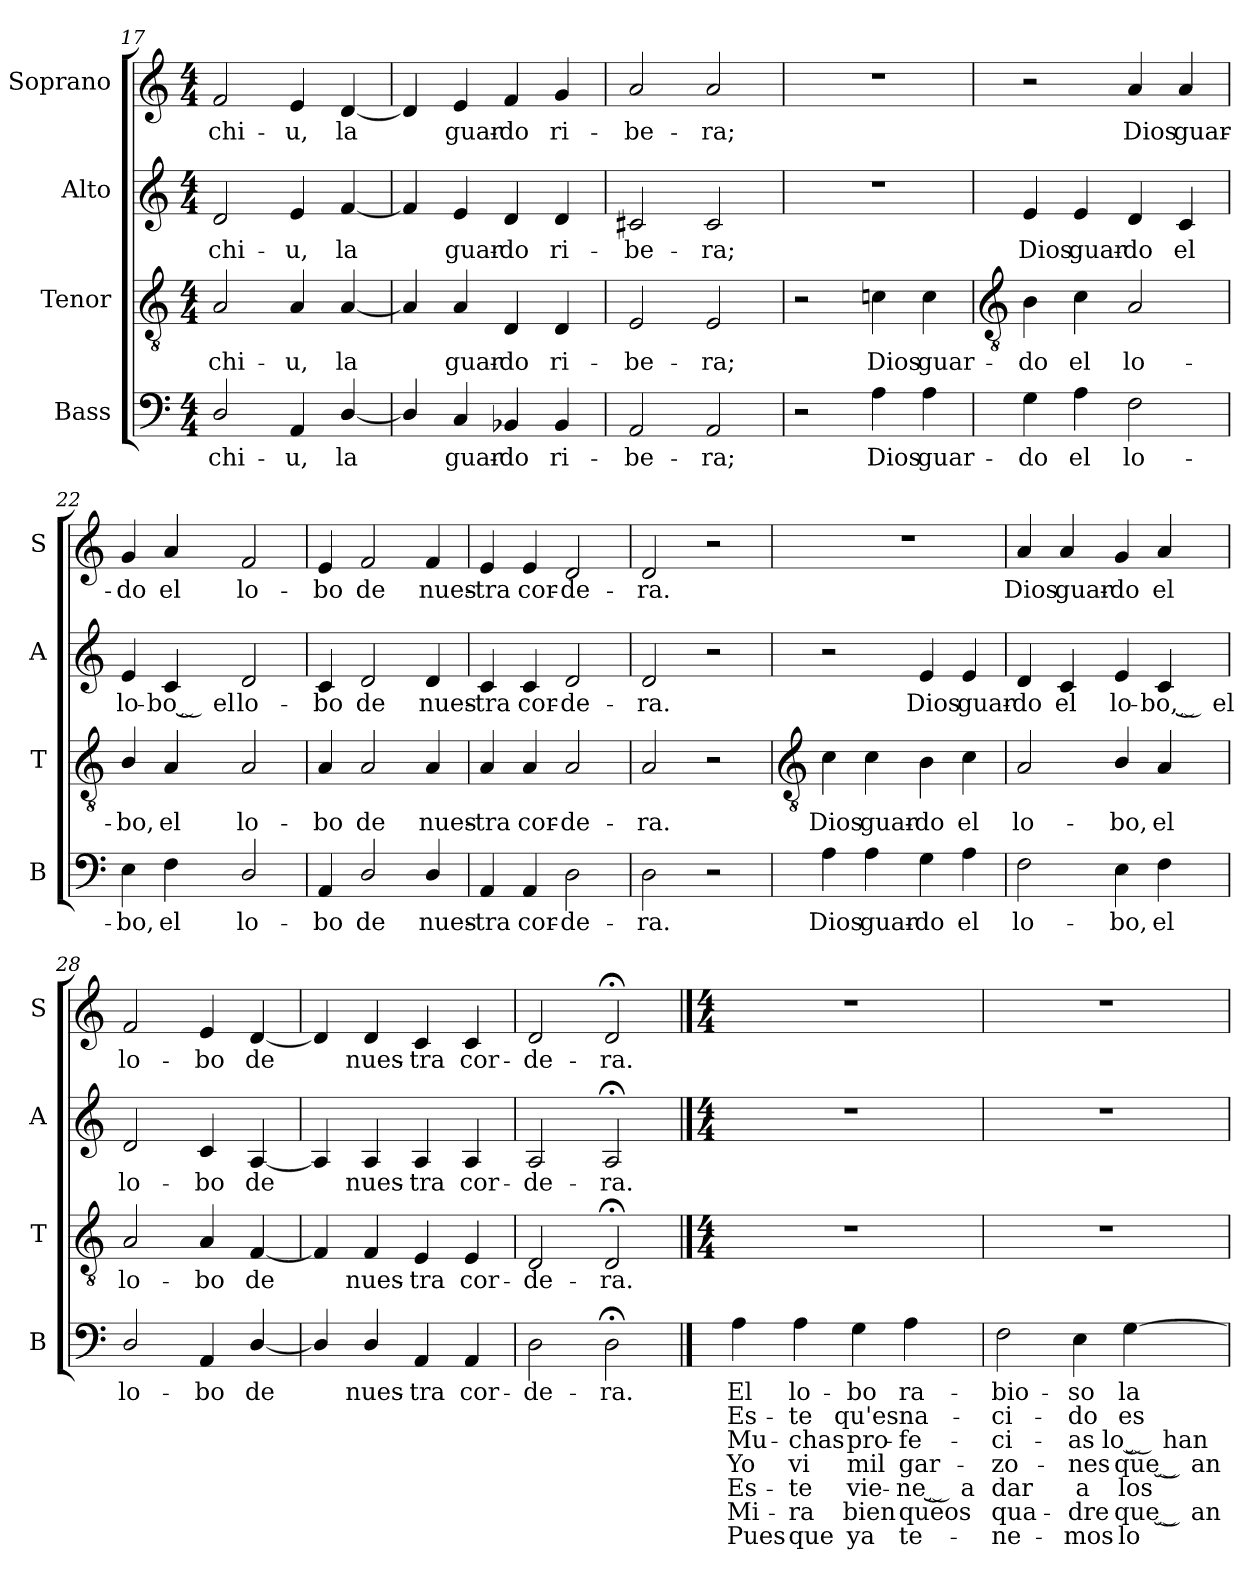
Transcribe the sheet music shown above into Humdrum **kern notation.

**kern	**text	**text	**text	**text	**text	**text	**text	**kern	**text	**kern	**text	**kern	**text
*part4	*part4	*part4	*part4	*part4	*part4	*part4	*part4	*part3	*part3	*part2	*part2	*part1	*part1
*staff4	*staff4	*staff4	*staff4	*staff4	*staff4	*staff4	*staff4	*staff3	*staff3	*staff2	*staff2	*staff1	*staff1
*I"Bass	*	*	*	*	*	*	*	*I"Tenor	*	*I"Alto	*	*I"Soprano	*
*I'B	*	*	*	*	*	*	*	*I'T	*	*I'A	*	*I'S	*
*clefF4	*	*	*	*	*	*	*	*clefGv2	*	*clefG2	*	*clefG2	*
*k[]	*	*	*	*	*	*	*	*k[]	*	*k[]	*	*k[]	*
*C:	*	*	*	*	*	*	*	*C:	*	*C:	*	*C:	*
*M4/4	*	*	*	*	*	*	*	*M4/4	*	*M4/4	*	*M4/4	*
=17	=17	=17	=17	=17	=17	=17	=17	=17	=17	=17	=17	=17	=17
!	!LO:LY:b	!	!	!	!	!	!	!	!LO:LY:b	!	!LO:LY:b	!	!LO:LY:b
2D/	chi-	.	.	.	.	.	.	2A	chi-	2d	chi-	2f	chi-
!	!LO:LY:b	!	!	!	!	!	!	!	!LO:LY:b	!	!LO:LY:b	!	!LO:LY:b
4AA	-u,	.	.	.	.	.	.	4A	-u,	4e	-u,	4e	-u,
!	!LO:LY:b	!	!	!	!	!	!	!	!LO:LY:b	!	!LO:LY:b	!	!LO:LY:b
[4D/	la	.	.	.	.	.	.	[4A	la	[4f	la	[4d	la
=18	=18	=18	=18	=18	=18	=18	=18	=18	=18	=18	=18	=18	=18
4D/]	.	.	.	.	.	.	.	4A]	.	4f]	.	4d]	.
!	!LO:LY:b	!	!	!	!	!	!	!	!LO:LY:b	!	!LO:LY:b	!	!LO:LY:b
4C	guar-	.	.	.	.	.	.	4A	guar-	4e	guar-	4e	guar-
!	!LO:LY:b	!	!	!	!	!	!	!	!LO:LY:b	!	!LO:LY:b	!	!LO:LY:b
4BB-X	-do	.	.	.	.	.	.	4D	-do	4d	-do	4f	-do
!	!LO:LY:b	!	!	!	!	!	!	!	!LO:LY:b	!	!LO:LY:b	!	!LO:LY:b
4BB-	ri-	.	.	.	.	.	.	4D	ri-	4d	ri-	4g	ri-
=19	=19	=19	=19	=19	=19	=19	=19	=19	=19	=19	=19	=19	=19
!	!LO:LY:b	!	!	!	!	!	!	!	!LO:LY:b	!	!LO:LY:b	!	!LO:LY:b
2AA	-be-	.	.	.	.	.	.	2E	-be-	2c#X	-be-	2a	-be-
!	!LO:LY:b	!	!	!	!	!	!	!	!LO:LY:b	!	!LO:LY:b	!	!LO:LY:b
2AA	-ra;	.	.	.	.	.	.	2E	-ra;	2c#	-ra;	2a	-ra;
=20	=20	=20	=20	=20	=20	=20	=20	=20	=20	=20	=20	=20	=20
2r	.	.	.	.	.	.	.	2r	.	1r	.	1r	.
!	!LO:LY:b	!	!	!	!	!	!	!	!LO:LY:b	!	!	!	!
4A	Dios	.	.	.	.	.	.	4cn	Dios	.	.	.	.
!	!LO:LY:b	!	!	!	!	!	!	!	!LO:LY:b	!	!	!	!
4A	guar-	.	.	.	.	.	.	4c	guar-	.	.	.	.
!!LO:LB:g=z
=21	=21	=21	=21	=21	=21	=21	=21	=21	=21	=21	=21	=21	=21
*	*	*	*	*	*	*	*	*clefGv2	*	*	*	*	*
!	!LO:LY:b	!	!	!	!	!	!	!	!LO:LY:b	!	!LO:LY:b	!	!
4G	-do	.	.	.	.	.	.	4B	-do	4e	Dios	2r	.
!	!LO:LY:b	!	!	!	!	!	!	!	!LO:LY:b	!	!LO:LY:b	!	!
4A	el	.	.	.	.	.	.	4c	el	4e	guar-	.	.
!	!LO:LY:b	!	!	!	!	!	!	!	!LO:LY:b	!	!LO:LY:b	!	!LO:LY:b
2F	lo-	.	.	.	.	.	.	2A	lo-	4d	-do	4a	Dios
!	!	!	!	!	!	!	!	!	!	!	!LO:LY:b	!	!LO:LY:b
.	.	.	.	.	.	.	.	.	.	4c	el	4a	guar-
=22	=22	=22	=22	=22	=22	=22	=22	=22	=22	=22	=22	=22	=22
!	!LO:LY:b	!	!	!	!	!	!	!	!LO:LY:b	!	!LO:LY:b	!	!LO:LY:b
4E	-bo,	.	.	.	.	.	.	4B/	-bo,	4e	lo-	4g	-do
!	!LO:LY:b	!	!	!	!	!	!	!	!LO:LY:b	!	!LO:LY:b	!	!LO:LY:b
4F	el	.	.	.	.	.	.	4A	el	4c	-bo ̮ el	4a	el
!	!LO:LY:b	!	!	!	!	!	!	!	!LO:LY:b	!	!LO:LY:b	!	!LO:LY:b
2D/	lo-	.	.	.	.	.	.	2A	lo-	2d	lo-	2f	lo-
=23	=23	=23	=23	=23	=23	=23	=23	=23	=23	=23	=23	=23	=23
!	!LO:LY:b	!	!	!	!	!	!	!	!LO:LY:b	!	!LO:LY:b	!	!LO:LY:b
4AA	-bo	.	.	.	.	.	.	4A	-bo	4c	-bo	4e	-bo
!	!LO:LY:b	!	!	!	!	!	!	!	!LO:LY:b	!	!LO:LY:b	!	!LO:LY:b
2D/	de	.	.	.	.	.	.	2A	de	2d	de	2f	de
!	!LO:LY:b	!	!	!	!	!	!	!	!LO:LY:b	!	!LO:LY:b	!	!LO:LY:b
4D/	nues-	.	.	.	.	.	.	4A	nues-	4d	nues-	4f	nues-
=24	=24	=24	=24	=24	=24	=24	=24	=24	=24	=24	=24	=24	=24
!	!LO:LY:b	!	!	!	!	!	!	!	!LO:LY:b	!	!LO:LY:b	!	!LO:LY:b
4AA	-tra	.	.	.	.	.	.	4A	-tra	4c	-tra	4e	-tra
!	!LO:LY:b	!	!	!	!	!	!	!	!LO:LY:b	!	!LO:LY:b	!	!LO:LY:b
4AA	cor-	.	.	.	.	.	.	4A	cor-	4c	cor-	4e	cor-
!	!LO:LY:b	!	!	!	!	!	!	!	!LO:LY:b	!	!LO:LY:b	!	!LO:LY:b
2D	-de-	.	.	.	.	.	.	2A	-de-	2d	-de-	2d	-de-
=25	=25	=25	=25	=25	=25	=25	=25	=25	=25	=25	=25	=25	=25
!	!LO:LY:b	!	!	!	!	!	!	!	!LO:LY:b	!	!LO:LY:b	!	!LO:LY:b
2D	-ra.	.	.	.	.	.	.	2A	-ra.	2d	-ra.	2d	-ra.
2r	.	.	.	.	.	.	.	2r	.	2r	.	2r	.
!!LO:LB:g=z
=26	=26	=26	=26	=26	=26	=26	=26	=26	=26	=26	=26	=26	=26
*	*	*	*	*	*	*	*	*clefGv2	*	*	*	*	*
!	!LO:LY:b	!	!	!	!	!	!	!	!LO:LY:b	!	!	!	!
4A	Dios	.	.	.	.	.	.	4c	Dios	2r	.	1r	.
!	!LO:LY:b	!	!	!	!	!	!	!	!LO:LY:b	!	!	!	!
4A	guar-	.	.	.	.	.	.	4c	guar-	.	.	.	.
!	!LO:LY:b	!	!	!	!	!	!	!	!LO:LY:b	!	!LO:LY:b	!	!
4G	-do	.	.	.	.	.	.	4B	-do	4e	Dios	.	.
!	!LO:LY:b	!	!	!	!	!	!	!	!LO:LY:b	!	!LO:LY:b	!	!
4A	el	.	.	.	.	.	.	4c	el	4e	guar-	.	.
=27	=27	=27	=27	=27	=27	=27	=27	=27	=27	=27	=27	=27	=27
!	!LO:LY:b	!	!	!	!	!	!	!	!LO:LY:b	!	!LO:LY:b	!	!LO:LY:b
2F	lo-	.	.	.	.	.	.	2A	lo-	4d	-do	4a	Dios
!	!	!	!	!	!	!	!	!	!	!	!LO:LY:b	!	!LO:LY:b
.	.	.	.	.	.	.	.	.	.	4c	el	4a	guar-
!	!LO:LY:b	!	!	!	!	!	!	!	!LO:LY:b	!	!LO:LY:b	!	!LO:LY:b
4E	-bo,	.	.	.	.	.	.	4B/	-bo,	4e	lo-	4g	-do
!	!LO:LY:b	!	!	!	!	!	!	!	!LO:LY:b	!	!LO:LY:b	!	!LO:LY:b
4F	el	.	.	.	.	.	.	4A	el	4c	-bo, ̮ el	4a	el
=28	=28	=28	=28	=28	=28	=28	=28	=28	=28	=28	=28	=28	=28
!	!LO:LY:b	!	!	!	!	!	!	!	!LO:LY:b	!	!LO:LY:b	!	!LO:LY:b
2D/	lo-	.	.	.	.	.	.	2A	lo-	2d	lo-	2f	lo-
!	!LO:LY:b	!	!	!	!	!	!	!	!LO:LY:b	!	!LO:LY:b	!	!LO:LY:b
4AA	-bo	.	.	.	.	.	.	4A	-bo	4c	-bo	4e	-bo
!	!LO:LY:b	!	!	!	!	!	!	!	!LO:LY:b	!	!LO:LY:b	!	!LO:LY:b
[4D/	de	.	.	.	.	.	.	[4F	de	[4A	de	[4d	de
=29	=29	=29	=29	=29	=29	=29	=29	=29	=29	=29	=29	=29	=29
4D/]	.	.	.	.	.	.	.	4F]	.	4A]	.	4d]	.
!	!LO:LY:b	!	!	!	!	!	!	!	!LO:LY:b	!	!LO:LY:b	!	!LO:LY:b
4D/	nues-	.	.	.	.	.	.	4F	nues-	4A	nues-	4d	nues-
!	!LO:LY:b	!	!	!	!	!	!	!	!LO:LY:b	!	!LO:LY:b	!	!LO:LY:b
4AA	-tra	.	.	.	.	.	.	4E	-tra	4A	-tra	4c	-tra
!	!LO:LY:b	!	!	!	!	!	!	!	!LO:LY:b	!	!LO:LY:b	!	!LO:LY:b
4AA	cor-	.	.	.	.	.	.	4E	cor-	4A	cor-	4c	cor-
=30	=30	=30	=30	=30	=30	=30	=30	=30	=30	=30	=30	=30	=30
!	!LO:LY:b	!	!	!	!	!	!	!	!LO:LY:b	!	!LO:LY:b	!	!LO:LY:b
2D	-de-	.	.	.	.	.	.	2D	-de-	2A	-de-	2d	-de-
!	!LO:LY:b	!	!	!	!	!	!	!	!LO:LY:b	!	!LO:LY:b	!	!LO:LY:b
2D;<	-ra.	.	.	.	.	.	.	2D;<	-ra.	2A;<	-ra.	2d;<	-ra.
!!LO:LB:g=z
==31	==31	==31	==31	==31	==31	==31	==31	==31	==31	==31	==31	==31	==31
*	*	*	*	*	*	*	*	*M4/4	*	*M4/4	*	*M4/4	*
!	!LO:LY:b	!LO:LY:b	!LO:LY:b	!LO:LY:b	!LO:LY:b	!LO:LY:b	!LO:LY:b	!	!	!	!	!	!
4A	El	Es-	-Mu-	-Yo	Es-	-Mi-	-Pues	1r	.	1r	.	1r	.
!	!LO:LY:b	!LO:LY:b	!LO:LY:b	!LO:LY:b	!LO:LY:b	!LO:LY:b	!LO:LY:b	!	!	!	!	!	!
4A	lo-	-te	chas	vi	te	ra	que	.	.	.	.	.	.
!	!LO:LY:b	!LO:LY:b	!LO:LY:b	!LO:LY:b	!LO:LY:b	!LO:LY:b	!LO:LY:b	!	!	!	!	!	!
4G	bo	qu'es	pro-	-mil	vie-	-bien	ya	.	.	.	.	.	.
!	!LO:LY:b	!LO:LY:b	!LO:LY:b	!LO:LY:b	!LO:LY:b	!LO:LY:b	!LO:LY:b	!	!	!	!	!	!
4A	ra-	-na-	-fe-	-gar-	-ne ̮ a	queos	te-	.	.	.	.	.	.
=32	=32	=32	=32	=32	=32	=32	=32	=32	=32	=32	=32	=32	=32
!	!LO:LY:b	!LO:LY:b	!LO:LY:b	!LO:LY:b	!LO:LY:b	!LO:LY:b	!LO:LY:b	!	!	!	!	!	!
2F	-bio-	-ci-	-ci-	-zo-	-dar	qua-	-ne-	1r	.	1r	.	1r	.
!	!LO:LY:b	!LO:LY:b	!LO:LY:b	!LO:LY:b	!LO:LY:b	!LO:LY:b	!LO:LY:b	!	!	!	!	!	!
4E	-so	do	as	nes	a	dre	mos	.	.	.	.	.	.
!	!LO:LY:b	!LO:LY:b	!LO:LY:b	!LO:LY:b	!LO:LY:b	!LO:LY:b	!LO:LY:b	!	!	!	!	!	!
[4G	la	es	lo ̮ han	que ̮ an	los	que ̮ an	lo	.	.	.	.	.	.
=	=	=	=	=	=	=	=	=	=	=	=	=	=
*-	*-	*-	*-	*-	*-	*-	*-	*-	*-	*-	*-	*-	*-
